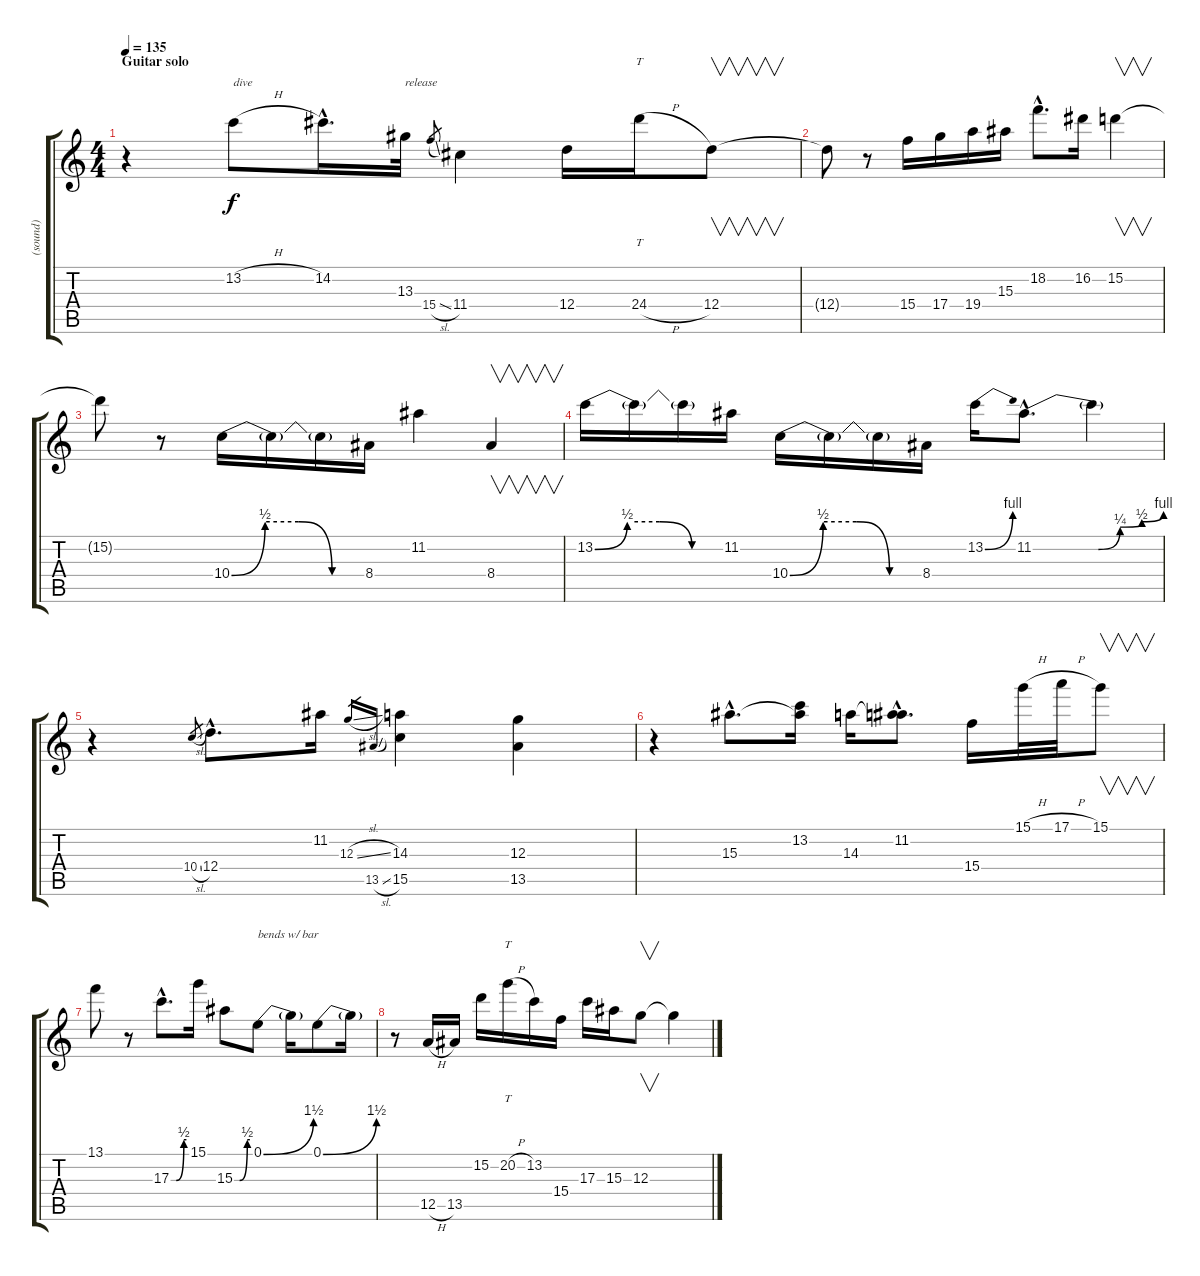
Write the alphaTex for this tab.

\track ("(sound)" "(sound)") {instrument distortionguitar}
\staff {score tabs}
\tuning (E4 B3 G3 D3 A2 E2) {hide}
\ts (4 4)
\section ("" "Guitar solo")
\tempo 135
\clef g2
\ks c
r.4{dy f} 13.2{h}.8{txt "dive"} 14.2{hac}.16{d} 13.3.32{txt "release"} 15.4{sl}.8{gr} 11.4.4 12.4.16 24.4{h}.16{tt} 12.4.8{v} |
12.4{t}.8 r.8 15.4.16 17.4.16 19.4.16 15.3.16 18.2{hac}.8{d} 16.2.16 15.2.4{v} |
15.2{t}.8 r.8 10.4{be (custom 0 0 15 2 30 2 45 0 60 0)}.16 10.4{t}.16 10.4{t}.16 8.4.16 11.2.4 8.4.4{v} |
13.2{be (custom 0 0 15 2 30 2 45 0 60 0)}.16 13.2{t}.16 13.2{t}.16 11.2.16 10.4{be (custom 0 0 15 2 30 2 45 0 60 0)}.16 10.4{t}.16 10.4{t}.16 8.4.16 13.2{be (bend 0 0 60 4)}.16 11.2{be (custom 0 0 30 0 40 1 50 2 60 4) hac}.8{d} 11.2{t}.4 |
r.4 10.4{sl}.8{gr} 12.4{hac}.8{d} 11.2.16 12.3{sl}.16{gr} 13.5{sl}.16{gr} (14.3 15.5).4 (12.3 13.5).4 |
r.4 15.3{hac}.8{d} (13.2 15.3{t}).16 14.3.16 (11.2{hac} 14.3{hac t}).8{d} 15.4.16 15.1{h}.32 17.1{h}.32 15.1.8{v} |
13.1.8 r.8 17.3{be (custom 0 0 20 0 50 2 60 2) hac}.8{d} 15.1.16 15.3{be (custom 0 0 20 0 50 2 60 2)}.8 0.1{be (bend 0 0 60 6)}.8{txt "bends w/ bar"} 0.1{t}.16 0.1{be (bend 0 0 60 6)}.8 0.1{t}.16 |
r.8 12.5{h}.16 13.5.16 15.2.16 20.2{h}.16{tt} 13.2.16 15.4.16 17.3.16 15.3.16 12.3.8{v} 12.3{t}.4
